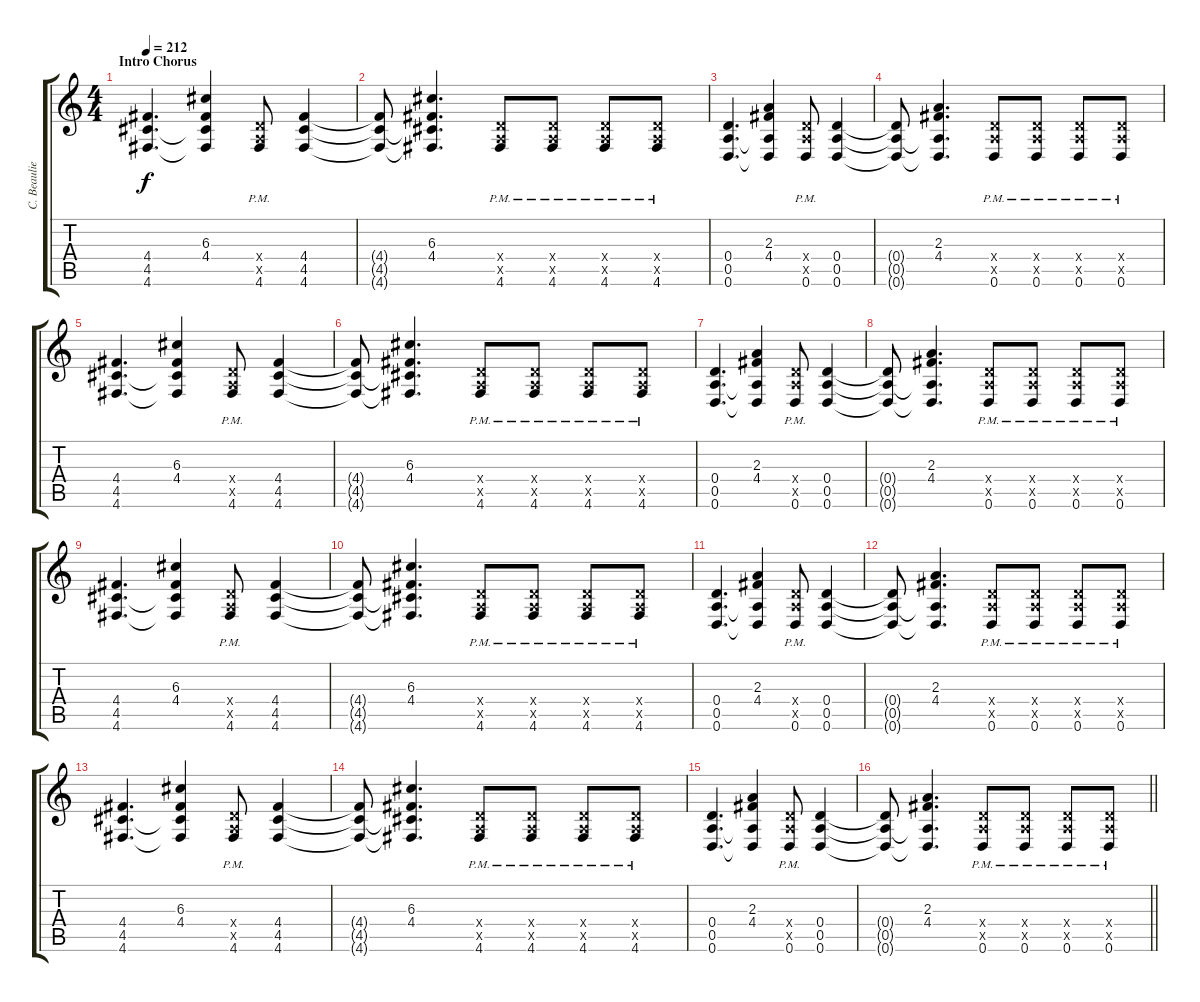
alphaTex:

\track ("C. Beaulieu" "C. Beaulie") {instrument distortionguitar}
\staff {score tabs}
\tuning (E4 B3 G3 D3 A2 D2) {hide}
\ts (4 4)
\section ("" "Intro Chorus")
\tempo 212
\clef g2
\ks c
(4.4 4.5 4.6).4{d dy f instrument distortionguitar} (6.3 4.4 4.5{t} 4.6{t}).4 (0.4{x} 0.5{x} 4.6{pm}).8 (4.4 4.5 4.6).4 |
(4.4{t} 4.5{t} 4.6{t}).8 (6.3 4.4 4.5{t} 4.6{t}).4{d} (0.4{x} 0.5{x} 4.6{pm}).8 (0.4{x} 0.5{x} 4.6{pm}).8 (0.4{x} 0.5{x} 4.6{pm}).8 (0.4{x} 0.5{x} 4.6{pm}).8 |
(0.4 0.5 0.6).4{d} (2.3 4.4 0.5{t} 0.6{t}).4 (0.4{x} 0.5{x} 0.6{pm}).8 (0.4 0.5 0.6).4 |
(0.4{t} 0.5{t} 0.6{t}).8 (2.3 4.4 0.5{t} 0.6{t}).4{d} (0.4{x} 0.5{x} 0.6{pm}).8 (0.4{x} 0.5{x} 0.6{pm}).8 (0.4{x} 0.5{x} 0.6{pm}).8 (0.4{x} 0.5{x} 0.6{pm}).8 |
(4.4 4.5 4.6).4{d} (6.3 4.4 4.5{t} 4.6{t}).4 (0.4{x} 0.5{x} 4.6{pm}).8 (4.4 4.5 4.6).4 |
(4.4{t} 4.5{t} 4.6{t}).8 (6.3 4.4 4.5{t} 4.6{t}).4{d} (0.4{x} 0.5{x} 4.6{pm}).8 (0.4{x} 0.5{x} 4.6{pm}).8 (0.4{x} 0.5{x} 4.6{pm}).8 (0.4{x} 0.5{x} 4.6{pm}).8 |
(0.4 0.5 0.6).4{d} (2.3 4.4 0.5{t} 0.6{t}).4 (0.4{x} 0.5{x} 0.6{pm}).8 (0.4 0.5 0.6).4 |
(0.4{t} 0.5{t} 0.6{t}).8 (2.3 4.4 0.5{t} 0.6{t}).4{d} (0.4{x} 0.5{x} 0.6{pm}).8 (0.4{x} 0.5{x} 0.6{pm}).8 (0.4{x} 0.5{x} 0.6{pm}).8 (0.4{x} 0.5{x} 0.6{pm}).8 |
(4.4 4.5 4.6).4{d} (6.3 4.4 4.5{t} 4.6{t}).4 (0.4{x} 0.5{x} 4.6{pm}).8 (4.4 4.5 4.6).4 |
(4.4{t} 4.5{t} 4.6{t}).8 (6.3 4.4 4.5{t} 4.6{t}).4{d} (0.4{x} 0.5{x} 4.6{pm}).8 (0.4{x} 0.5{x} 4.6{pm}).8 (0.4{x} 0.5{x} 4.6{pm}).8 (0.4{x} 0.5{x} 4.6{pm}).8 |
(0.4 0.5 0.6).4{d} (2.3 4.4 0.5{t} 0.6{t}).4 (0.4{x} 0.5{x} 0.6{pm}).8 (0.4 0.5 0.6).4 |
(0.4{t} 0.5{t} 0.6{t}).8 (2.3 4.4 0.5{t} 0.6{t}).4{d} (0.4{x} 0.5{x} 0.6{pm}).8 (0.4{x} 0.5{x} 0.6{pm}).8 (0.4{x} 0.5{x} 0.6{pm}).8 (0.4{x} 0.5{x} 0.6{pm}).8 |
(4.4 4.5 4.6).4{d} (6.3 4.4 4.5{t} 4.6{t}).4 (0.4{x} 0.5{x} 4.6{pm}).8 (4.4 4.5 4.6).4 |
(4.4{t} 4.5{t} 4.6{t}).8 (6.3 4.4 4.5{t} 4.6{t}).4{d} (0.4{x} 0.5{x} 4.6{pm}).8 (0.4{x} 0.5{x} 4.6{pm}).8 (0.4{x} 0.5{x} 4.6{pm}).8 (0.4{x} 0.5{x} 4.6{pm}).8 |
(0.4 0.5 0.6).4{d} (2.3 4.4 0.5{t} 0.6{t}).4 (0.4{x} 0.5{x} 0.6{pm}).8 (0.4 0.5 0.6).4 |
\barLineRight lightlight
(0.4{t} 0.5{t} 0.6{t}).8 (2.3 4.4 0.5{t} 0.6{t}).4{d} (0.4{x} 0.5{x} 0.6{pm}).8 (0.4{x} 0.5{x} 0.6{pm}).8 (0.4{x} 0.5{x} 0.6{pm}).8 (0.4{x} 0.5{x} 0.6{pm}).8
